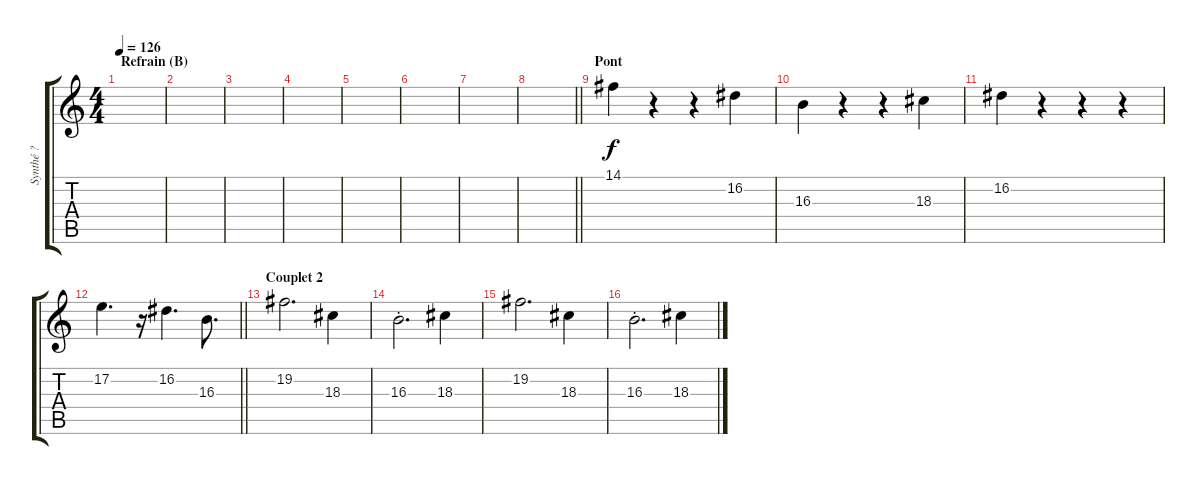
\track ("Synthé ?" "Synthé ?") {instrument pad3polysynth}
\staff {score tabs}
\tuning (E4 B3 G3 D3 A2 E2) {hide}
\ts (4 4)
\section ("" "Refrain (B)")
\tempo 126
\clef g2
\ks c
|
|
|
|
|
|
|
\barLineRight lightlight
|
\section ("" "Pont")
14.1.4 r.4 r.4 16.2.4 |
16.3.4 r.4 r.4 18.3.4 |
16.2.4 r.4 r.4 r.4 |
\barLineRight lightlight
17.2.4{d} r.16 16.2.4{d} 16.3.8{d} |
\section ("" "Couplet 2")
19.2.2{d} 18.3.4 |
16.3{st}.2{d} 18.3.4 |
19.2.2{d} 18.3.4 |
16.3{st}.2{d} 18.3.4
